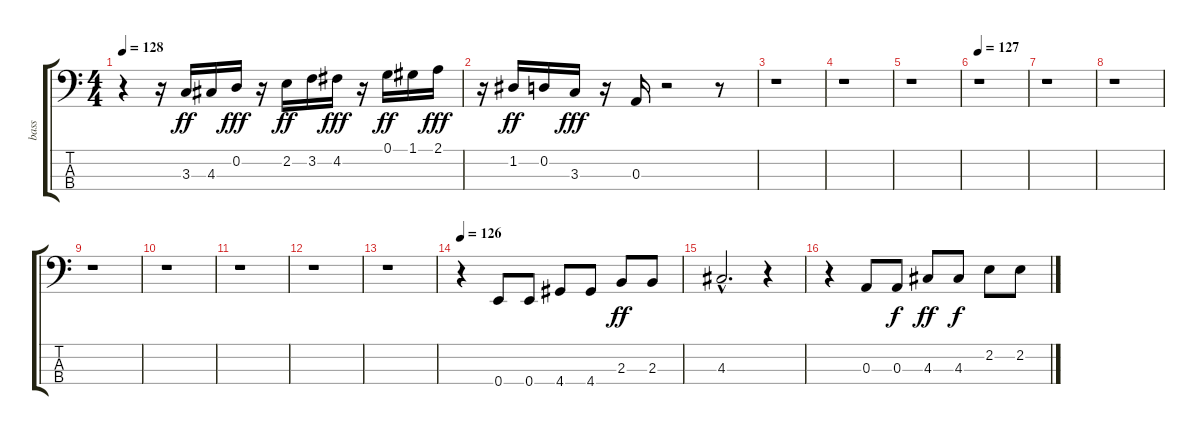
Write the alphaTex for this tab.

\track ("bass    " "bass    ") {instrument fretlessbass}
\staff {score tabs}
\tuning (G2 D2 A1 E1) {hide}
\ts (4 4)
\tempo 128
\clef f4
\ks c
r.4{dy fff} r.16 3.3.16{dy ff} 4.3.16 0.2.16{dy fff} r.16 2.2.16{dy ff} 3.2.16 4.2.16{dy fff} r.16 0.1.16{dy ff} 1.1.16 2.1.16{dy fff} |
r.16 1.2.16{dy ff} 0.2.16 3.3.16{dy fff} r.16 0.3.16 r.2 r.8 |
r.1 |
r.1 |
r.1 |
\tempo 127
r.1 |
r.1 |
r.1 |
r.1 |
r.1 |
r.1 |
r.1 |
r.1 |
\tempo 126
r.4 0.4.8 0.4.8 4.4.8 4.4.8 2.3.8{dy ff} 2.3.8 |
4.3{hac}.2{d} r.4 |
r.4 0.3.8 0.3.8{dy f} 4.3.8{dy ff} 4.3.8{dy f} 2.2.8 2.2.8
